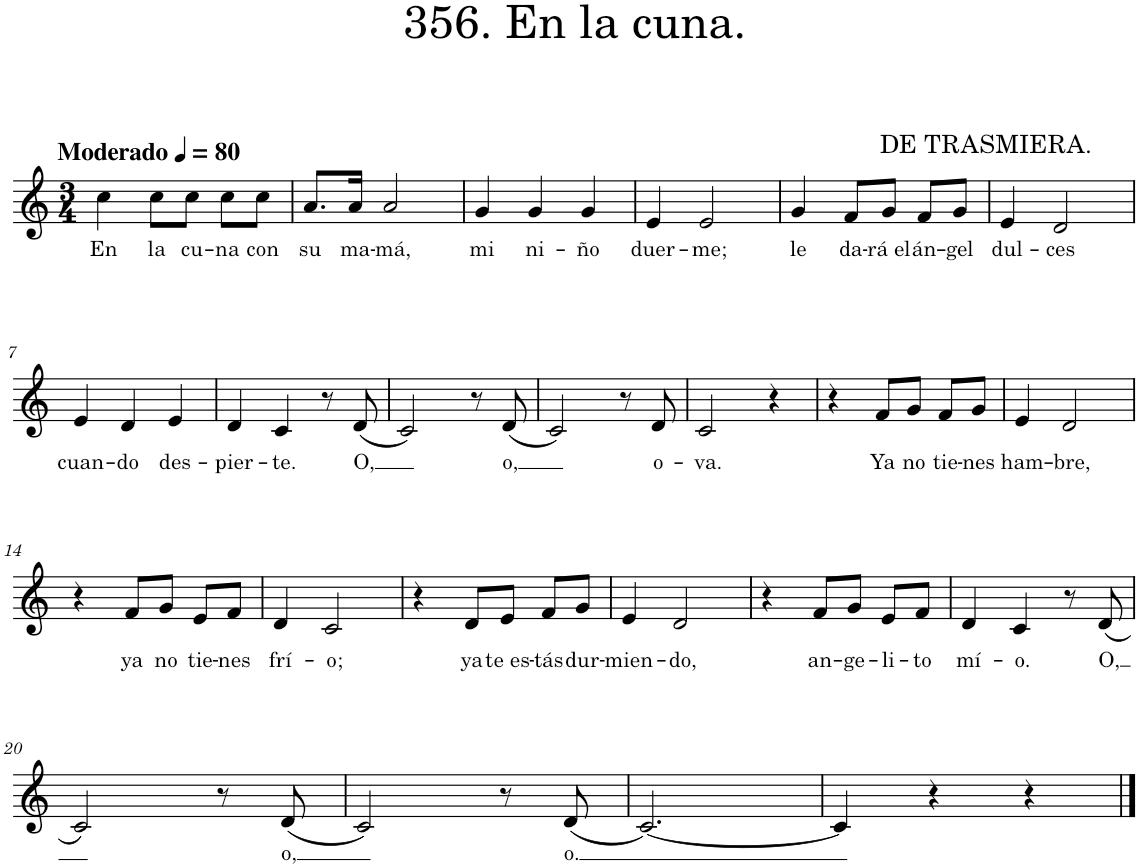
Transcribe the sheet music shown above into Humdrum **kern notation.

**kern	**text
*part1	*part1
*staff1	*staff1
*I"Piano	*
*I'Pno.	*
*clefG2	*
*k[]	*
*M3/4	*
*MM80	*
=1	=1
!LO:TX:a:B:t=Moderado	!
!	!LO:LY:b
4cc\	En
!	!LO:LY:b
8cc\L	la
!	!LO:LY:b
8cc\J	cu-
!	!LO:LY:b
8cc\L	-na
!	!LO:LY:b
8cc\J	con
=2	=2
!	!LO:LY:b
8.a/L	su
!	!LO:LY:b
16a/Jk	ma-
!	!LO:LY:b
2a/	-má,
=3	=3
!	!LO:LY:b
4g/	mi
!	!LO:LY:b
4g/	ni-
!	!LO:LY:b
4g/	-ño
=4	=4
!	!LO:LY:b
4e/	duer-
!	!LO:LY:b
2e/	-me;
=5	=5
!LO:TX:a:t=DE TRASMIERA.	!
!	!LO:LY:b
4g/	le
!	!LO:LY:b
8f/L	da-
!	!LO:LY:b
8g/J	-rá el
!	!LO:LY:b
8f/L	án-
!	!LO:LY:b
8g/J	-gel
=6	=6
!	!LO:LY:b
4e/	dul-
!	!LO:LY:b
2d/	-ces
!!LO:LB:g=z
=7	=7
!	!LO:LY:b
4e/	cuan-
!	!LO:LY:b
4d/	-do
!	!LO:LY:b
4e/	des-
=8	=8
!	!LO:LY:b
4d/	-pier-
!	!LO:LY:b
4c/	-te.
8r	.
!	!LO:LY:b
(8d/	O,
=9	=9
2c/)	.
8r	.
!	!LO:LY:b
(8d/	o,
=10	=10
2c/)	.
8r	.
!	!LO:LY:b
8d/	o-
=11	=11
!	!LO:LY:b
2c/	-va.
4r	.
=12	=12
4r	.
!	!LO:LY:b
8f/L	Ya
!	!LO:LY:b
8g/J	no
!	!LO:LY:b
8f/L	tie-
!	!LO:LY:b
8g/J	-nes
=13	=13
!	!LO:LY:b
4e/	ham-
!	!LO:LY:b
2d/	-bre,
!!LO:LB:g=z
=14	=14
4r	.
!	!LO:LY:b
8f/L	ya
!	!LO:LY:b
8g/J	no
!	!LO:LY:b
8e/L	tie-
!	!LO:LY:b
8f/J	-nes
=15	=15
!	!LO:LY:b
4d/	frí-
!	!LO:LY:b
2c/	-o;
=16	=16
4r	.
!	!LO:LY:b
8d/L	ya
!	!LO:LY:b
8e/J	te es-
!	!LO:LY:b
8f/L	-tás
!	!LO:LY:b
8g/J	dur-
=17	=17
!	!LO:LY:b
4e/	-mien-
!	!LO:LY:b
2d/	-do,
=18	=18
4r	.
!	!LO:LY:b
8f/L	an-
!	!LO:LY:b
8g/J	-ge-
!	!LO:LY:b
8e/L	-li-
!	!LO:LY:b
8f/J	-to
=19	=19
!	!LO:LY:b
4d/	mí-
!	!LO:LY:b
4c/	-o.
8r	.
!	!LO:LY:b
(8d/	O,
!!LO:LB:g=z
=20	=20
2c/)	.
8r	.
!	!LO:LY:b
(8d/	o,
=21	=21
2c/)	.
8r	.
!	!LO:LY:b
(8d/	o.
=22	=22
[2.c/)	.
=23	=23
4c/]	.
4r	.
4r	.
==	==
*-	*-
